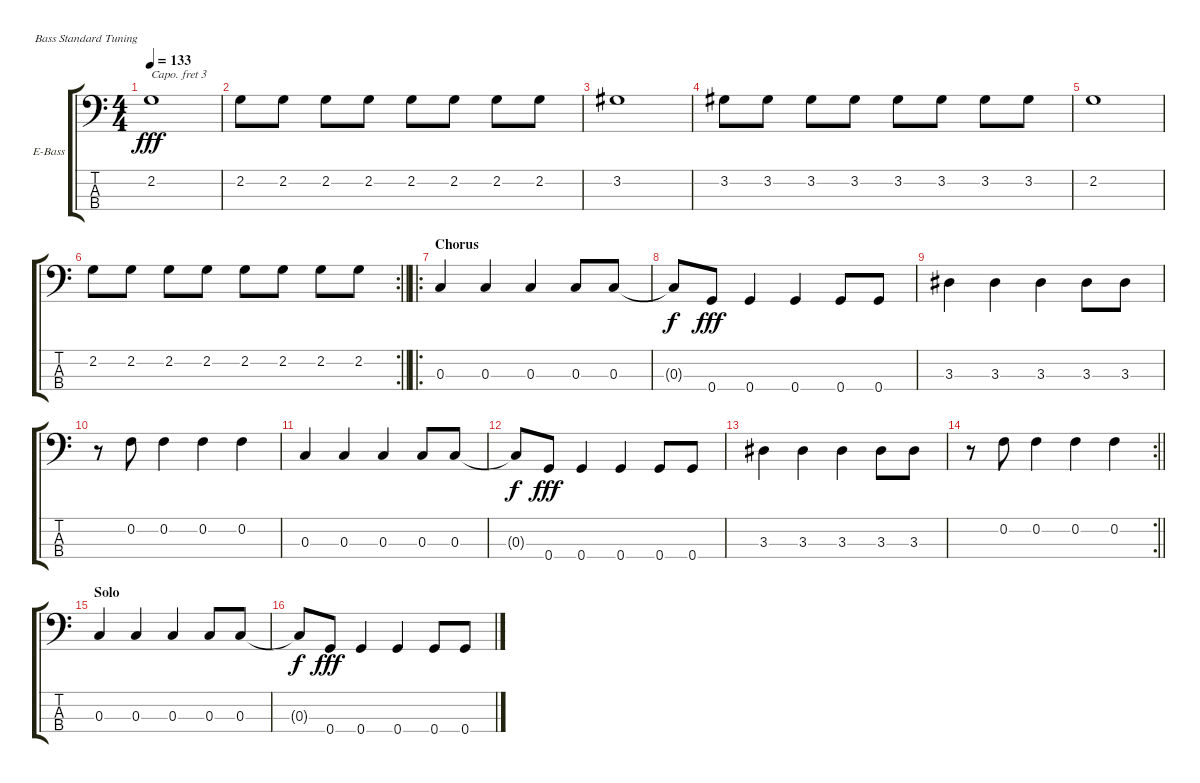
\bracketExtendMode groupsimilarinstruments
\firstSystemTrackNameOrientation horizontal
\otherSystemsTrackNameOrientation horizontal
\track ("Andy Rourke" "E-Bass") {instrument electricbasspick}
\staff {score tabs}
\capo 3
\tuning (G2 D2 A1 E1)
\ts (4 4)
\tempo 133
\clef f4
\ks c
2.2.1{dy fff} |
2.2.8 2.2.8 2.2.8 2.2.8 2.2.8 2.2.8 2.2.8 2.2.8 |
3.2.1 |
3.2.8 3.2.8 3.2.8 3.2.8 3.2.8 3.2.8 3.2.8 3.2.8 |
2.2.1 |
\rc 2
\barLineRight lightlight
2.2.8 2.2.8 2.2.8 2.2.8 2.2.8 2.2.8 2.2.8 2.2.8 |
\ro
\section ("" "Chorus")
0.3.4 0.3.4 0.3.4 0.3.8 0.3.8 |
0.3{t}.8{dy f} 0.4.8{dy fff} 0.4.4 0.4.4 0.4.8 0.4.8 |
3.3.4 3.3.4 3.3.4 3.3.8 3.3.8 |
r.8 0.2.8 0.2.4 0.2.4 0.2.4 |
0.3.4 0.3.4 0.3.4 0.3.8 0.3.8 |
0.3{t}.8{dy f} 0.4.8{dy fff} 0.4.4 0.4.4 0.4.8 0.4.8 |
3.3.4 3.3.4 3.3.4 3.3.8 3.3.8 |
\rc 2
\barLineRight lightlight
r.8 0.2.8 0.2.4 0.2.4 0.2.4 |
\section ("" "Solo")
0.3.4 0.3.4 0.3.4 0.3.8 0.3.8 |
0.3{t}.8{dy f} 0.4.8{dy fff} 0.4.4 0.4.4 0.4.8 0.4.8
